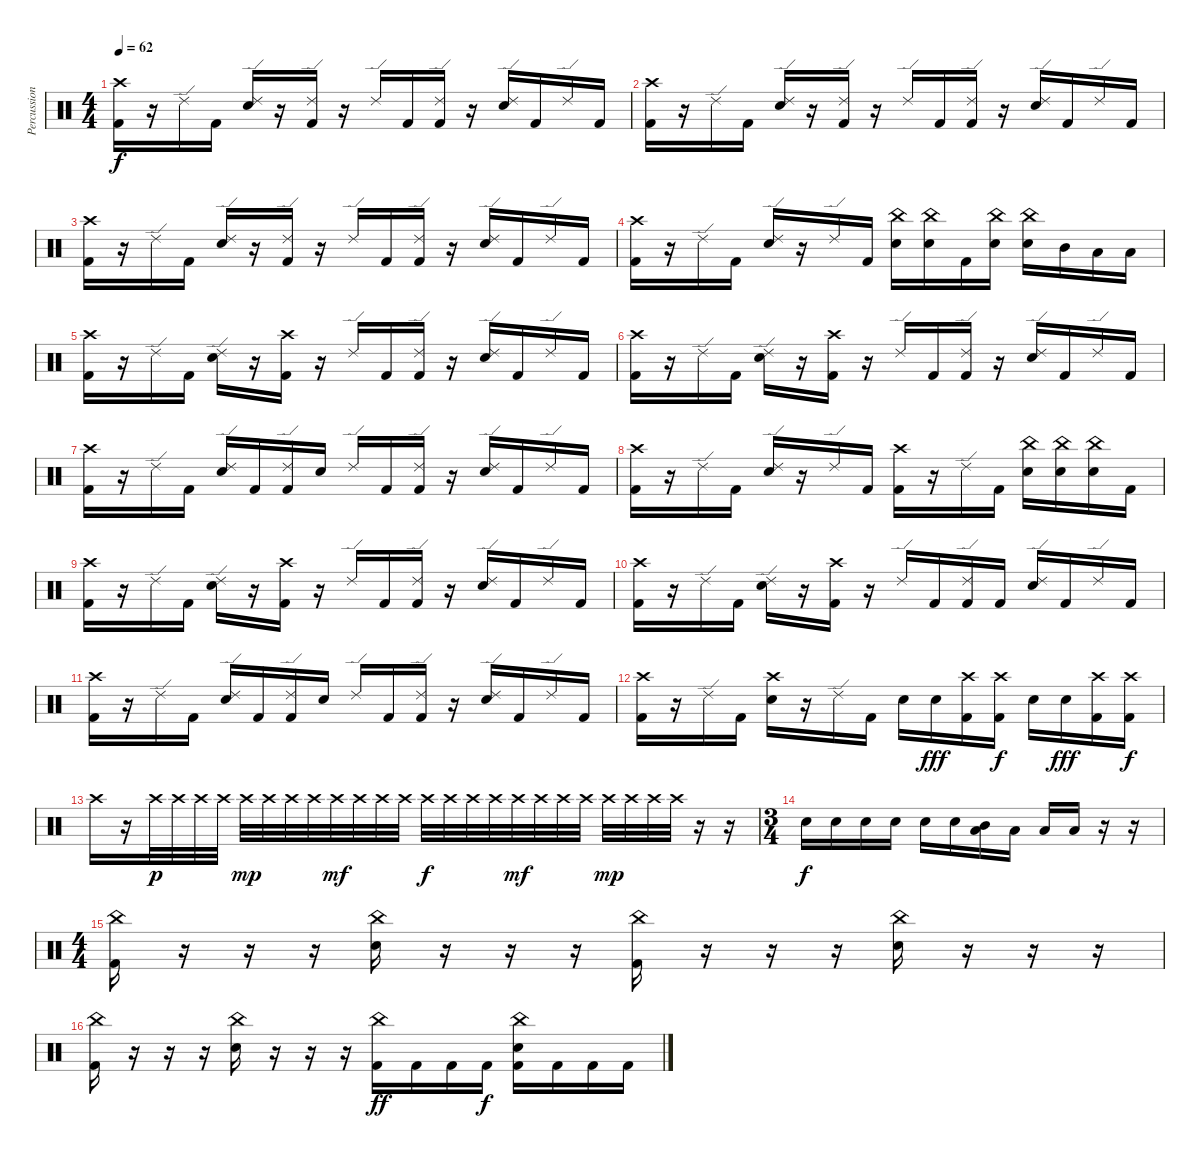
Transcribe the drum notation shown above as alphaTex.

\track ("Percussion" "Percussion") {instrument percussion}
\staff {score}
\articulation defaults
\ts (4 4)
\tempo 62
\clef neutral
\ks c
("Crash high (hit)" "Kick (hit) 2").16{dy f} r.16 "Ride (edge) 2".16 "Kick (hit) 2".16 ("Ride (edge) 2" "Snare (hit) 2").16 r.16 ("Ride (edge) 2" "Kick (hit) 2").16 r.16 "Ride (edge) 2".16 "Kick (hit) 2".16 ("Ride (edge) 2" "Kick (hit) 2").16 r.16 ("Ride (edge) 2" "Snare (hit) 2").16 "Kick (hit) 2".16 "Ride (edge) 2".16 "Kick (hit) 2".16 |
("Crash high (hit)" "Kick (hit) 2").16 r.16 "Ride (edge) 2".16 "Kick (hit) 2".16 ("Ride (edge) 2" "Snare (hit) 2").16 r.16 ("Ride (edge) 2" "Kick (hit) 2").16 r.16 "Ride (edge) 2".16 "Kick (hit) 2".16 ("Ride (edge) 2" "Kick (hit) 2").16 r.16 ("Ride (edge) 2" "Snare (hit) 2").16 "Kick (hit) 2".16 "Ride (edge) 2".16 "Kick (hit) 2".16 |
("Crash high (hit)" "Kick (hit) 2").16 r.16 "Ride (edge) 2".16 "Kick (hit) 2".16 ("Ride (edge) 2" "Snare (hit) 2").16 r.16 ("Ride (edge) 2" "Kick (hit) 2").16 r.16 "Ride (edge) 2".16 "Kick (hit) 2".16 ("Ride (edge) 2" "Kick (hit) 2").16 r.16 ("Ride (edge) 2" "Snare (hit) 2").16 "Kick (hit) 2".16 "Ride (edge) 2".16 "Kick (hit) 2".16 |
("Crash high (hit)" "Kick (hit) 2").16 r.16 "Ride (edge) 2".16 "Kick (hit) 2".16 ("Ride (edge) 2" "Snare (hit) 2").16 r.16 "Ride (edge) 2".16 "Kick (hit) 2".16 ("China (hit)" "Snare (hit) 2").16 ("China (hit)" "Snare (hit) 2").16 "Kick (hit) 2".16 ("China (hit)" "Snare (hit) 2").16 ("China (hit)" "Snare (hit) 2").16 "Mid Tom (hit)".16 "Low Tom (hit)".16 "Low Floor Tom (hit)".16 |
("Crash high (hit)" "Kick (hit) 2").16 r.16 "Ride (edge) 2".16 "Kick (hit) 2".16 ("Ride (edge) 2" "Snare (hit) 2").16 r.16 ("Crash high (hit)" "Kick (hit) 2").16 r.16 "Ride (edge) 2".16 "Kick (hit) 2".16 ("Ride (edge) 2" "Kick (hit) 2").16 r.16 ("Ride (edge) 2" "Snare (hit) 2").16 "Kick (hit) 2".16 "Ride (edge) 2".16 "Kick (hit) 2".16 |
("Crash high (hit)" "Kick (hit) 2").16 r.16 "Ride (edge) 2".16 "Kick (hit) 2".16 ("Ride (edge) 2" "Snare (hit) 2").16 r.16 ("Crash high (hit)" "Kick (hit) 2").16 r.16 "Ride (edge) 2".16 "Kick (hit) 2".16 ("Ride (edge) 2" "Kick (hit) 2").16 r.16 ("Ride (edge) 2" "Snare (hit) 2").16 "Kick (hit) 2".16 "Ride (edge) 2".16 "Kick (hit) 2".16 |
("Crash high (hit)" "Kick (hit) 2").16 r.16 "Ride (edge) 2".16 "Kick (hit) 2".16 ("Ride (edge) 2" "Snare (hit) 2").16 "Kick (hit) 2".16 ("Ride (edge) 2" "Kick (hit) 2").16 "Snare (hit) 2".16 "Ride (edge) 2".16 "Kick (hit) 2".16 ("Ride (edge) 2" "Kick (hit) 2").16 r.16 ("Ride (edge) 2" "Snare (hit) 2").16 "Kick (hit) 2".16 "Ride (edge) 2".16 "Kick (hit) 2".16 |
("Crash high (hit)" "Kick (hit) 2").16 r.16 "Ride (edge) 2".16 "Kick (hit) 2".16 ("Ride (edge) 2" "Snare (hit) 2").16 r.16 "Ride (edge) 2".16 "Kick (hit) 2".16 ("Crash high (hit)" "Kick (hit) 2").16 r.16 "Ride (edge) 2".16 "Kick (hit) 2".16 ("China (hit)" "Snare (hit) 2").16 ("China (hit)" "Snare (hit) 2").16 ("China (hit)" "Snare (hit) 2").16 "Kick (hit) 2".16 |
("Crash high (hit)" "Kick (hit) 2").16 r.16 "Ride (edge) 2".16 "Kick (hit) 2".16 ("Ride (edge) 2" "Snare (hit) 2").16 r.16 ("Crash high (hit)" "Kick (hit) 2").16 r.16 "Ride (edge) 2".16 "Kick (hit) 2".16 ("Ride (edge) 2" "Kick (hit) 2").16 r.16 ("Ride (edge) 2" "Snare (hit) 2").16 "Kick (hit) 2".16 "Ride (edge) 2".16 "Kick (hit) 2".16 |
("Crash high (hit)" "Kick (hit) 2").16 r.16 "Ride (edge) 2".16 "Kick (hit) 2".16 ("Ride (edge) 2" "Snare (hit) 2").16 r.16 ("Crash high (hit)" "Kick (hit) 2").16 r.16 "Ride (edge) 2".16 "Kick (hit) 2".16 ("Ride (edge) 2" "Kick (hit) 2").16 "Kick (hit) 2".16 ("Ride (edge) 2" "Snare (hit) 2").16 "Kick (hit) 2".16 "Ride (edge) 2".16 "Kick (hit) 2".16 |
("Crash high (hit)" "Kick (hit) 2").16 r.16 "Ride (edge) 2".16 "Kick (hit) 2".16 ("Ride (edge) 2" "Snare (hit) 2").16 "Kick (hit) 2".16 ("Ride (edge) 2" "Kick (hit) 2").16 "Snare (hit) 2".16 "Ride (edge) 2".16 "Kick (hit) 2".16 ("Ride (edge) 2" "Kick (hit) 2").16 r.16 ("Ride (edge) 2" "Snare (hit) 2").16 "Kick (hit) 2".16 "Ride (edge) 2".16 "Kick (hit) 2".16 |
("Crash high (hit)" "Kick (hit) 2").16 r.16 "Ride (edge) 2".16 "Kick (hit) 2".16 ("Crash high (hit)" "Snare (hit) 2").16 r.16 "Ride (edge) 2".16 "Kick (hit) 2".16 "Snare (hit) 2".16 "Snare (hit) 2".16{dy fff} ("Crash high (hit)" "Kick (hit) 2").16 ("Crash high (hit)" "Kick (hit) 2").16{dy f} "Snare (hit) 2".16 "Snare (hit) 2".16{dy fff} ("Crash high (hit)" "Kick (hit) 2").16 ("Crash high (hit)" "Kick (hit) 2").16{dy f} |
"Crash high (hit)".16 r.16 "Crash high (hit)".32{dy p} "Crash high (hit)".32 "Crash high (hit)".32 "Crash high (hit)".32 "Crash high (hit)".32{dy mp} "Crash high (hit)".32 "Crash high (hit)".32 "Crash high (hit)".32 "Crash high (hit)".32{dy mf} "Crash high (hit)".32 "Crash high (hit)".32 "Crash high (hit)".32 "Crash high (hit)".32{dy f} "Crash high (hit)".32 "Crash high (hit)".32 "Crash high (hit)".32 "Crash high (hit)".32{dy mf} "Crash high (hit)".32 "Crash high (hit)".32 "Crash high (hit)".32 "Crash high (hit)".32{dy mp} "Crash high (hit)".32 "Crash high (hit)".32 "Crash high (hit)".32 r.16 r.16 |
\ts (3 4)
"Snare (hit) 2".16{dy f} "Snare (hit) 2".16 "Snare (hit) 2".16 "Snare (hit) 2".16 "Snare (hit) 2".16 "Snare (hit) 2".16 ("Mid Tom (hit)" "Low Tom (hit)").16 "Low Tom (hit)".16 "Low Floor Tom (hit)".16 "Low Floor Tom (hit)".16 r.16 r.16 |
\ts (4 4)
("China (hit)" "Kick (hit) 2").16 r.16 r.16 r.16 ("China (hit)" "Snare (hit) 2").16 r.16 r.16 r.16 ("China (hit)" "Kick (hit) 2").16 r.16 r.16 r.16 ("China (hit)" "Snare (hit) 2").16 r.16 r.16 r.16 |
("China (hit)" "Kick (hit) 2").16 r.16 r.16 r.16 ("China (hit)" "Snare (hit) 2").16 r.16 r.16 r.16 ("China (hit)" "Kick (hit) 2").16{dy ff} "Kick (hit) 2".16 "Kick (hit) 2".16 "Kick (hit) 2".16{dy f} ("China (hit)" "Snare (hit) 2" "Kick (hit) 2").16 "Kick (hit) 2".16 "Kick (hit) 2".16 "Kick (hit) 2".16
